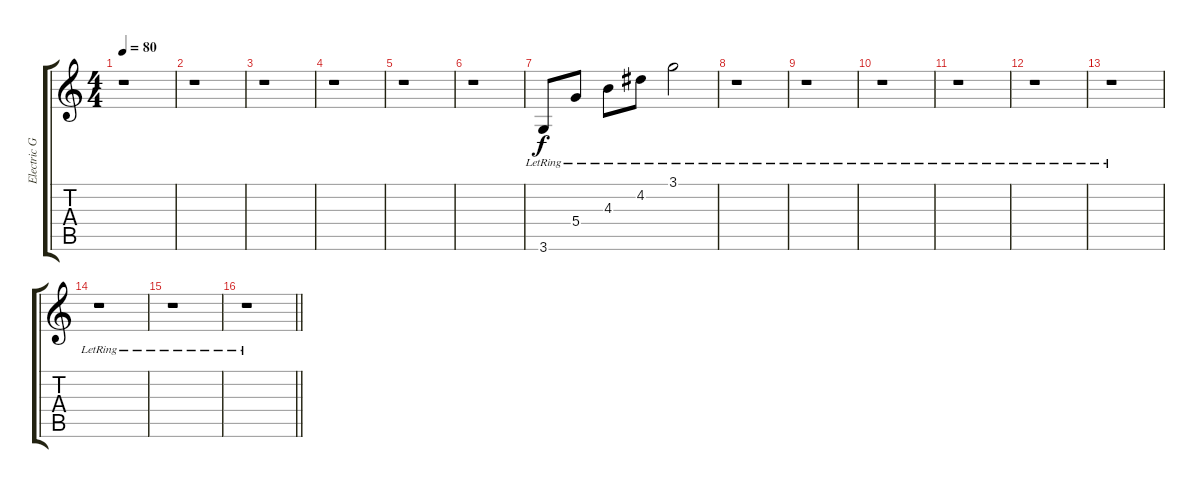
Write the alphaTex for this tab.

\track ("Electric Guitar IV" "Electric G") {instrument electricguitarclean}
\staff {score tabs}
\tuning (E4 B3 G3 D3 A2 E2) {hide}
\ts (4 4)
\tempo 80
\clef g2
\ks c
r.1{dy f} |
r.1 |
r.1 |
r.1 |
r.1 |
r.1 |
3.6{lr}.8 5.4{lr}.8 4.3{lr}.8 4.2{lr}.8 3.1{lr}.2 |
r.1 |
r.1 |
r.1 |
r.1 |
r.1 |
r.1 |
r.1 |
r.1 |
\barLineRight lightlight
r.1
